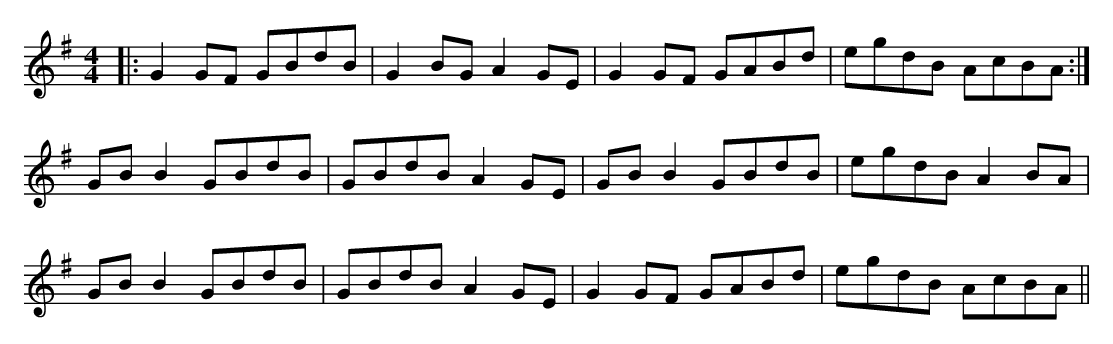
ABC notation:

X:1
M:4/4
K:G
|:G2 GF GBdB|G2 BG A2 GE|G2 GF GABd|egdB AcBA:|
GB B2 GBdB|GBdB A2 GE|GB B2 GBdB|egdB A2 BA|
GB B2 GBdB|GBdB A2 GE|G2 GF GABd|egdB AcBA||
